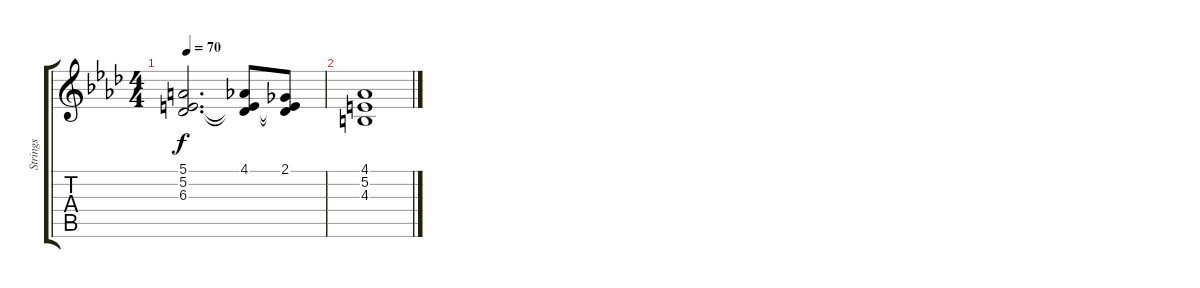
\track ("Strings" "Strings") {instrument stringensemble1}
\staff {score tabs}
\tuning (E4 B3 G3 D3 A2 E2) {hide}
\ts (4 4)
\tempo 70
\clef g2
\ks ab
(5.1 5.2 6.3).2{d dy f} (4.1 5.2{t} 6.3{t}).8 (2.1 5.2{t} 6.3{t}).8 |
(4.1 5.2 4.3).1
